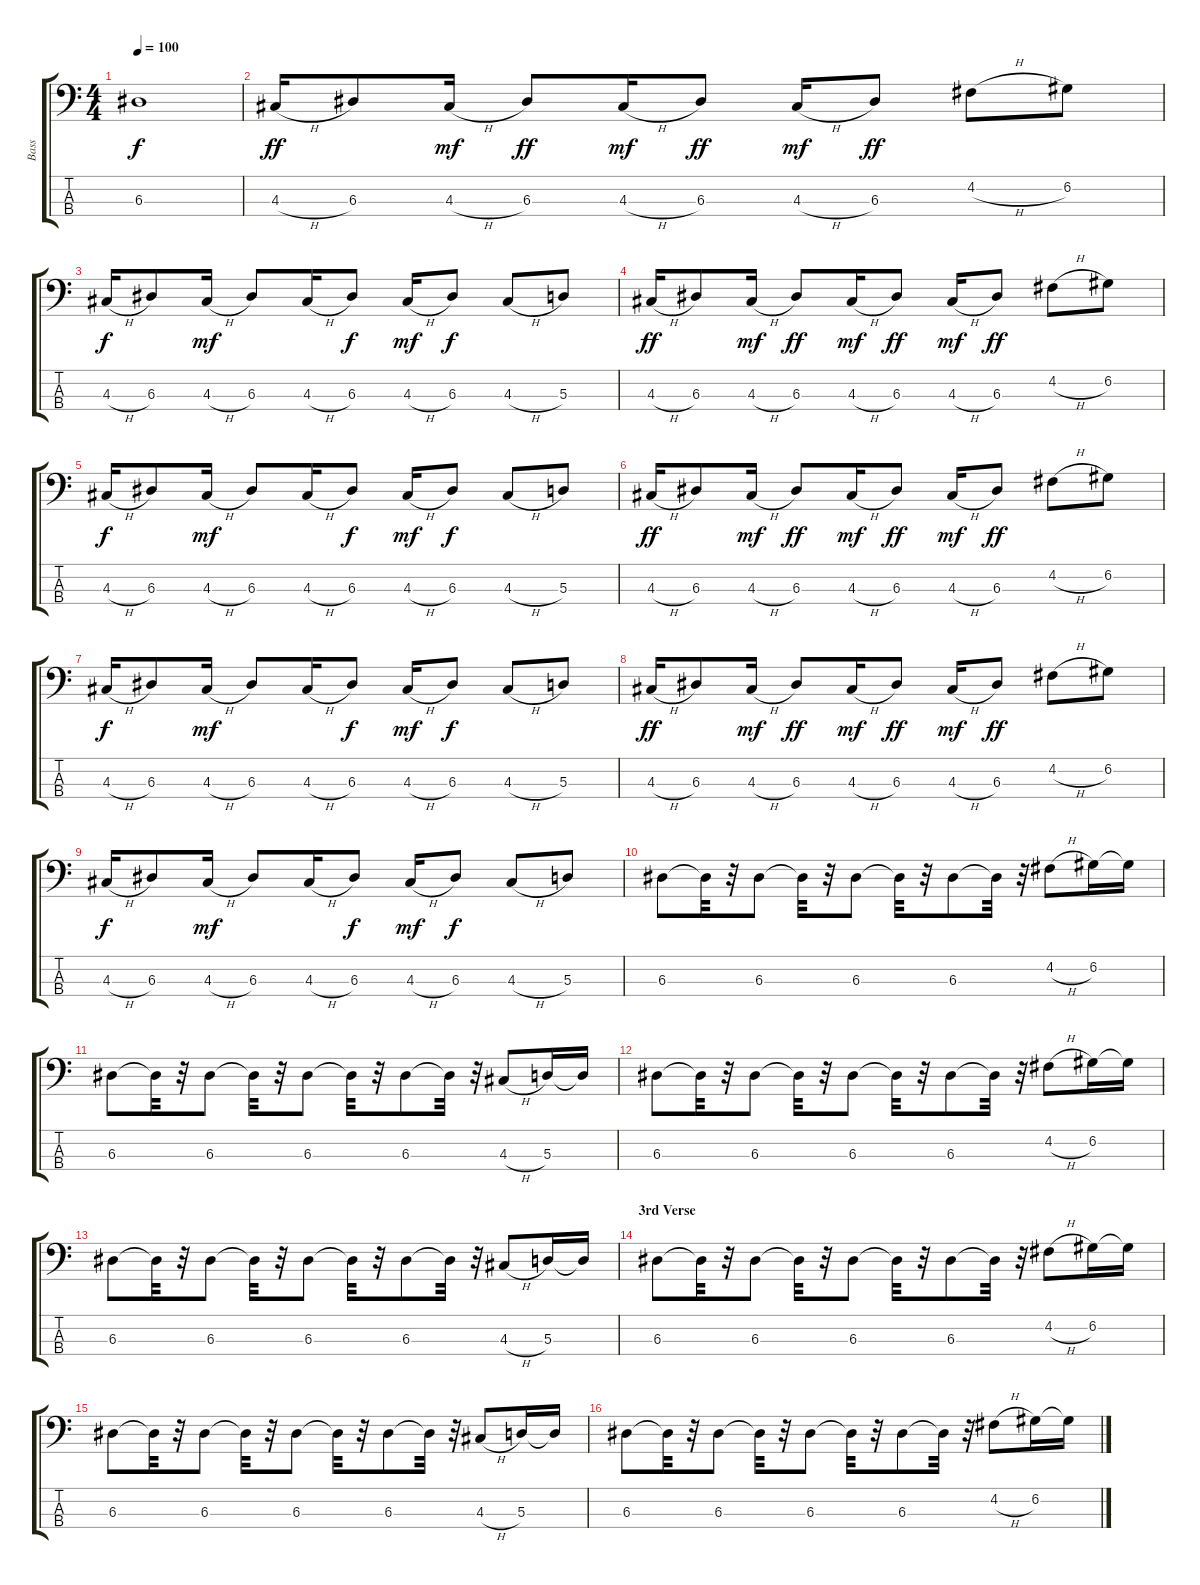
\track ("Bass" "Bass") {instrument fretlessbass}
\staff {score tabs}
\tuning (G2 D2 A1 E1) {hide}
\ts (4 4)
\tempo 100
\clef f4
\ks c
6.3{t}.1{dy f} |
4.3{h}.16{dy ff} 6.3.8 4.3{h}.16{dy mf} 6.3.8{dy ff} 4.3{h}.16{dy mf} 6.3.8{dy ff} 4.3{h}.16{dy mf} 6.3.8{dy ff} 4.2{h}.8 6.2.8 |
4.3{h}.16{dy f} 6.3.8 4.3{h}.16{dy mf} 6.3.8 4.3{h}.16 6.3.8{dy f} 4.3{h}.16{dy mf} 6.3.8{dy f} 4.3{h}.8 5.3.8 |
4.3{h}.16{dy ff} 6.3.8 4.3{h}.16{dy mf} 6.3.8{dy ff} 4.3{h}.16{dy mf} 6.3.8{dy ff} 4.3{h}.16{dy mf} 6.3.8{dy ff} 4.2{h}.8 6.2.8 |
4.3{h}.16{dy f} 6.3.8 4.3{h}.16{dy mf} 6.3.8 4.3{h}.16 6.3.8{dy f} 4.3{h}.16{dy mf} 6.3.8{dy f} 4.3{h}.8 5.3.8 |
4.3{h}.16{dy ff} 6.3.8 4.3{h}.16{dy mf} 6.3.8{dy ff} 4.3{h}.16{dy mf} 6.3.8{dy ff} 4.3{h}.16{dy mf} 6.3.8{dy ff} 4.2{h}.8 6.2.8 |
4.3{h}.16{dy f} 6.3.8 4.3{h}.16{dy mf} 6.3.8 4.3{h}.16 6.3.8{dy f} 4.3{h}.16{dy mf} 6.3.8{dy f} 4.3{h}.8 5.3.8 |
4.3{h}.16{dy ff} 6.3.8 4.3{h}.16{dy mf} 6.3.8{dy ff} 4.3{h}.16{dy mf} 6.3.8{dy ff} 4.3{h}.16{dy mf} 6.3.8{dy ff} 4.2{h}.8 6.2.8 |
4.3{h}.16{dy f} 6.3.8 4.3{h}.16{dy mf} 6.3.8 4.3{h}.16 6.3.8{dy f} 4.3{h}.16{dy mf} 6.3.8{dy f} 4.3{h}.8 5.3.8 |
6.3.8 6.3{t}.32 r.32 6.3.8 6.3{t}.32 r.32 6.3.8 6.3{t}.32 r.32 6.3.8 6.3{t}.32 r.32 4.2{h}.8 6.2.16 6.2{t}.16 |
6.3.8 6.3{t}.32 r.32 6.3.8 6.3{t}.32 r.32 6.3.8 6.3{t}.32 r.32 6.3.8 6.3{t}.32 r.32 4.3{h}.8 5.3.16 5.3{t}.16 |
6.3.8 6.3{t}.32 r.32 6.3.8 6.3{t}.32 r.32 6.3.8 6.3{t}.32 r.32 6.3.8 6.3{t}.32 r.32 4.2{h}.8 6.2.16 6.2{t}.16 |
6.3.8 6.3{t}.32 r.32 6.3.8 6.3{t}.32 r.32 6.3.8 6.3{t}.32 r.32 6.3.8 6.3{t}.32 r.32 4.3{h}.8 5.3.16 5.3{t}.16 |
\section ("" "3rd Verse")
6.3.8 6.3{t}.32 r.32 6.3.8 6.3{t}.32 r.32 6.3.8 6.3{t}.32 r.32 6.3.8 6.3{t}.32 r.32 4.2{h}.8 6.2.16 6.2{t}.16 |
6.3.8 6.3{t}.32 r.32 6.3.8 6.3{t}.32 r.32 6.3.8 6.3{t}.32 r.32 6.3.8 6.3{t}.32 r.32 4.3{h}.8 5.3.16 5.3{t}.16 |
6.3.8 6.3{t}.32 r.32 6.3.8 6.3{t}.32 r.32 6.3.8 6.3{t}.32 r.32 6.3.8 6.3{t}.32 r.32 4.2{h}.8 6.2.16 6.2{t}.16
